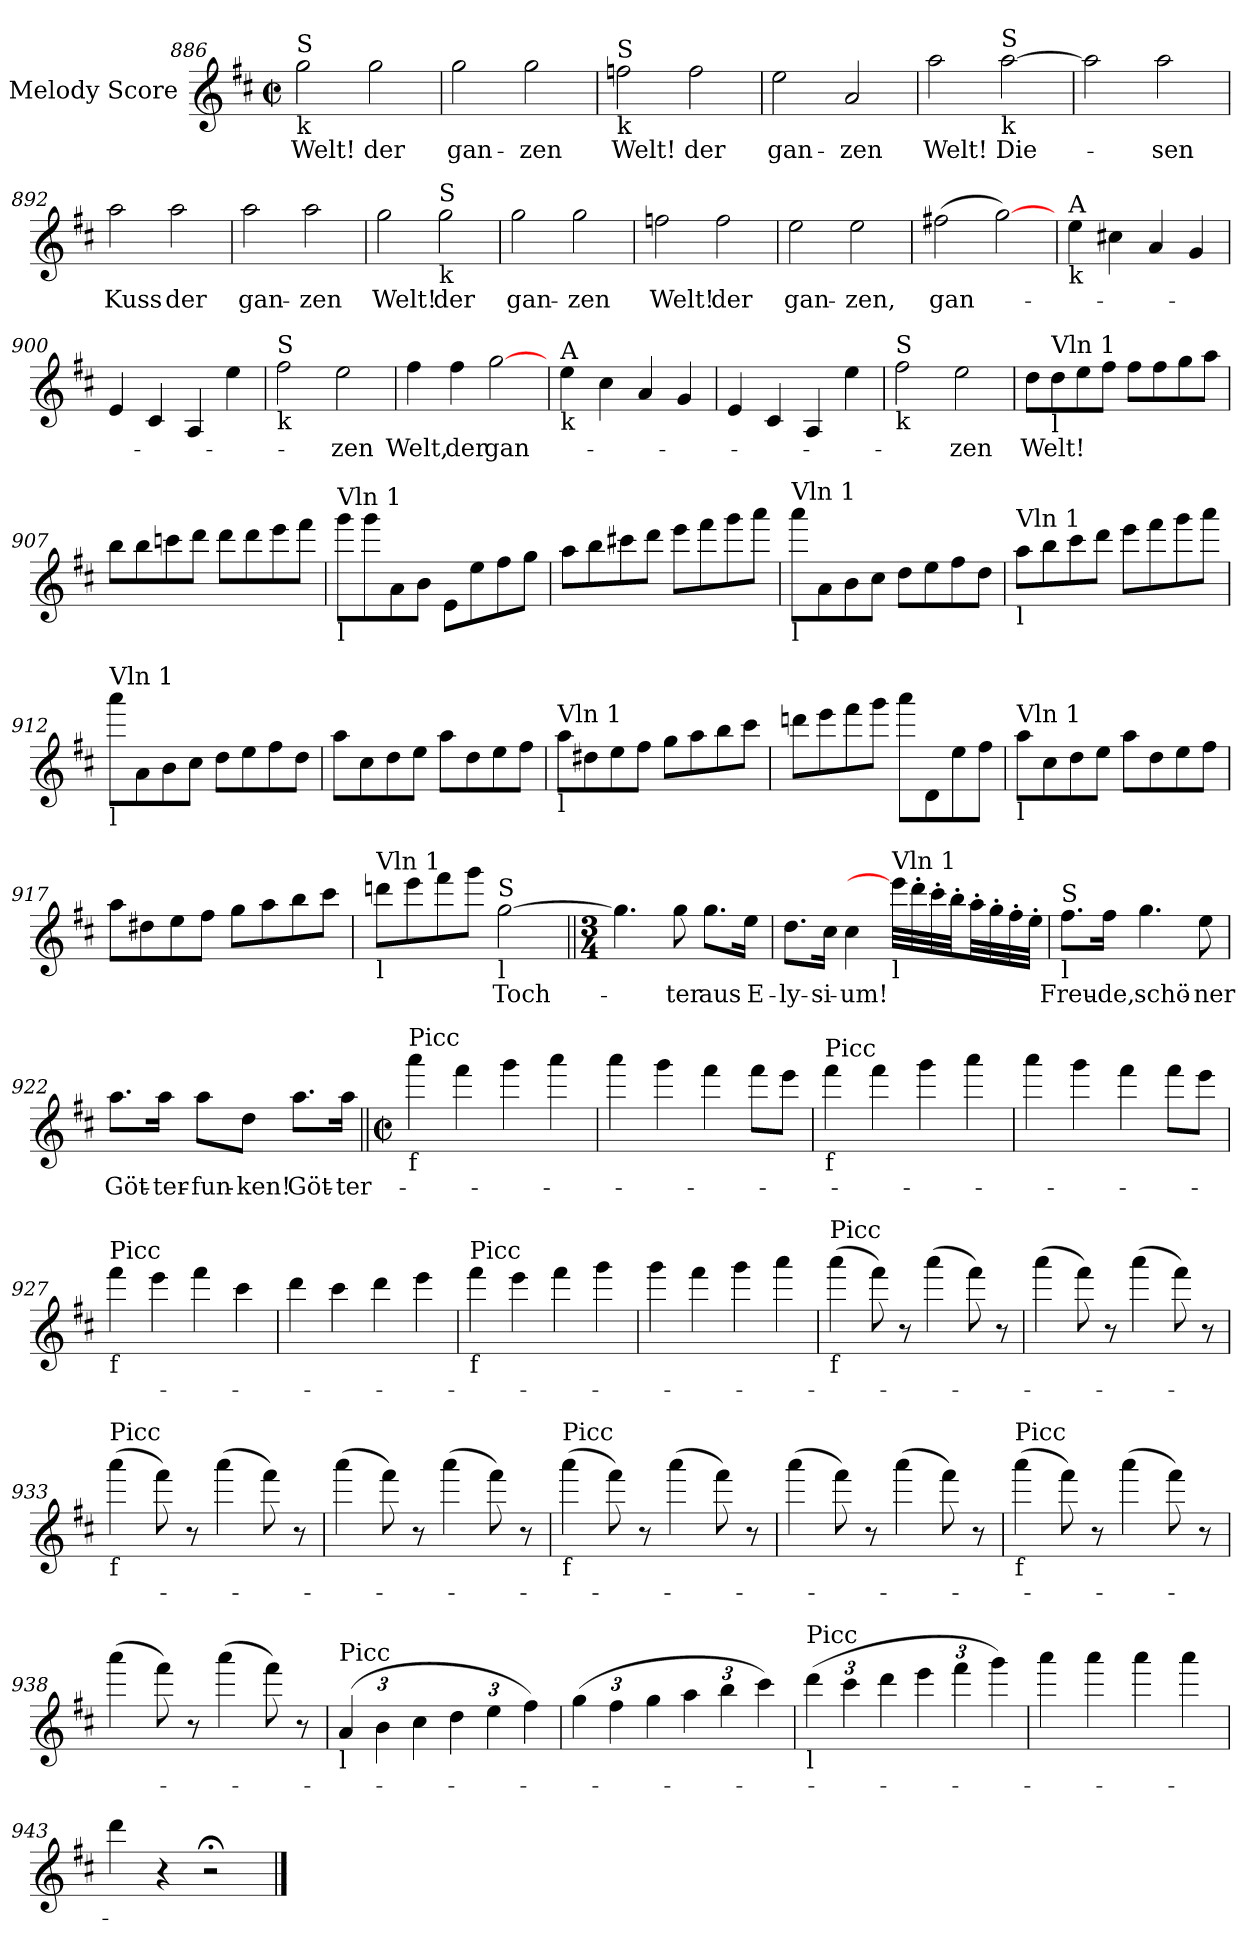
**kern	**text
*part1	*part1
*staff1	*staff1
*I"Melody Score	*
*clefG2	*
*k[f#c#]	*
*M2/2	*
*met(c|)	*
=886	=886
!LO:TX:a:t=S	!
!LO:TX:b:t=k	!
!	!LO:LY:b
2gg\	Welt!
!	!LO:LY:b
2gg\	der
=887	=887
!	!LO:LY:b
2gg\	gan-
!	!LO:LY:b
2gg\	-zen
=888	=888
!LO:TX:a:t=S	!
!LO:TX:b:t=k	!
!	!LO:LY:b
2ffn\	Welt!
!	!LO:LY:b
2ff\	der
=889	=889
!	!LO:LY:b
2ee\	gan-
!	!LO:LY:b
2a/	-zen
=890	=890
!	!LO:LY:b
2aa\	Welt!
!LO:TX:a:t=S	!
!LO:TX:b:t=k	!
!	!LO:LY:b
[2aa\	Die-
=891	=891
2aa\]	.
!	!LO:LY:b
2aa\	-sen
=892	=892
!	!LO:LY:b
2aa\	Kuss
!	!LO:LY:b
2aa\	der
=893	=893
!	!LO:LY:b
2aa\	gan-
!	!LO:LY:b
2aa\	-zen
=894	=894
!	!LO:LY:b
2gg\	Welt!
!LO:TX:a:t=S	!
!LO:TX:b:t=k	!
!	!LO:LY:b
2gg\	der
=895	=895
!	!LO:LY:b
2gg\	gan-
!	!LO:LY:b
2gg\	-zen
=896	=896
!	!LO:LY:b
2ffn\	Welt!
!	!LO:LY:b
2ff\	der
=897	=897
!	!LO:LY:b
2ee\	gan-
!	!LO:LY:b
2ee\	-zen,
=898	=898
!	!LO:LY:b
(2ff#X\	gan-
[2gg\)	.
=899	=899
!LO:TX:a:t=A	!
!LO:TX:b:t=k	!
4ee\	.
4cc#X\	.
4a/	.
4g/	.
=900	=900
4e/	.
4c#/	.
4A/	.
4ee\	.
=901	=901
!LO:TX:a:t=S	!
!LO:TX:b:t=k	!
2ff#\	.
!	!LO:LY:b
2ee\	-zen
=902	=902
!	!LO:LY:b
4ff#\	Welt,
!	!LO:LY:b
4ff#\	der
!	!LO:LY:b
[2gg\	gan-
=903	=903
!LO:TX:a:t=A	!
!LO:TX:b:t=k	!
4ee\	.
4cc#\	.
4a/	.
4g/	.
=904	=904
4e/	.
4c#/	.
4A/	.
4ee\	.
=905	=905
!LO:TX:a:t=S	!
!LO:TX:b:t=k	!
2ff#\	.
!	!LO:LY:b
2ee\	-zen
=906	=906
!	!LO:LY:b
8dd\L	Welt!
!LO:TX:a:t=Vln 1	!
!LO:TX:b:t=l	!
8dd\	.
8ee\	.
8ff#\J	.
8ff#\L	.
8ff#\	.
8gg\	.
8aa\J	.
=907	=907
8bb\L	.
8bb\	.
8cccn\	.
8ddd\J	.
8ddd\L	.
8ddd\	.
8eee\	.
8fff#\J	.
=908	=908
!LO:TX:a:t=Vln 1	!
!LO:TX:b:t=l	!
8ggg\L	.
8ggg\	.
8a\	.
8b\J	.
8e\L	.
8ee\	.
8ff#\	.
8gg\J	.
=909	=909
8aa\L	.
8bb\	.
8ccc#X\	.
8ddd\J	.
8eee\L	.
8fff#\	.
8ggg\	.
8aaa\J	.
=910	=910
!LO:TX:a:t=Vln 1	!
!LO:TX:b:t=l	!
8aaa\L	.
8a\	.
8b\	.
8cc#\J	.
8dd\L	.
8ee\	.
8ff#\	.
8dd\J	.
=911	=911
!LO:TX:a:t=Vln 1	!
!LO:TX:b:t=l	!
8aa\L	.
8bb\	.
8ccc#\	.
8ddd\J	.
8eee\L	.
8fff#\	.
8ggg\	.
8aaa\J	.
=912	=912
!LO:TX:a:t=Vln 1	!
!LO:TX:b:t=l	!
8aaa\L	.
8a\	.
8b\	.
8cc#\J	.
8dd\L	.
8ee\	.
8ff#\	.
8dd\J	.
=913	=913
8aa\L	.
8cc#\	.
8dd\	.
8ee\J	.
8aa\L	.
8dd\	.
8ee\	.
8ff#\J	.
=914	=914
!LO:TX:a:t=Vln 1	!
!LO:TX:b:t=l	!
8aa\L	.
8dd#X\	.
8ee\	.
8ff#\J	.
8gg\L	.
8aa\	.
8bb\	.
8ccc#\J	.
=915	=915
8dddn\L	.
8eee\	.
8fff#\	.
8ggg\J	.
8aaa\L	.
8d\	.
8ee\	.
8ff#\J	.
=916	=916
!LO:TX:a:t=Vln 1	!
!LO:TX:b:t=l	!
8aa\L	.
8cc#\	.
8dd\	.
8ee\J	.
8aa\L	.
8dd\	.
8ee\	.
8ff#\J	.
=917	=917
8aa\L	.
8dd#X\	.
8ee\	.
8ff#\J	.
8gg\L	.
8aa\	.
8bb\	.
8ccc#\J	.
=918	=918
!LO:TX:a:t=Vln 1	!
!LO:TX:b:t=l	!
8dddn\L	.
8eee\	.
8fff#\	.
8ggg\J	.
!LO:TX:a:t=S	!
!LO:TX:b:t=l	!
!	!LO:LY:b
[2gg\	Toch-
=919||	=919||
*M3/4	*
*MM60	*
4.gg\]	.
!	!LO:LY:b
8gg\	-ter
!	!LO:LY:b
8.gg\L	aus
!	!LO:LY:b
16ee\Jk	E-
=920	=920
!	!LO:LY:b
8.dd\L	-ly-
!	!LO:LY:b
16cc#\Jk	-si-
!	!LO:LY:b
4cc#\	-um!
!LO:TX:a:t=Vln 1	!
!LO:TX:b:t=l	!
32eee\LLL]	.
32ddd'\	.
32ccc#'\	.
32bb'\JJ	.
32aa'\LL	.
32gg'\	.
32ff#'\	.
32ee'\JJJ	.
=921	=921
!LO:TX:a:t=S	!
!LO:TX:b:t=l	!
!	!LO:LY:b
8.ff#\L	Freu-
!	!LO:LY:b
16ff#\Jk	-de,
!	!LO:LY:b
4.gg\	schö-
!	!LO:LY:b
8ee\	-ner
=922	=922
!	!LO:LY:b
8.aa\L	Göt-
!	!LO:LY:b
16aa\Jk	-ter-
!	!LO:LY:b
8aa\L	-fun-
!	!LO:LY:b
8dd\J	-ken!
!	!LO:LY:b
8.aa\L	Göt-
!	!LO:LY:b
16aa\Jk	-ter-
=923||	=923||
*M2/2	*
*met(c|)	*
!LO:TX:a:t=Picc	!
!LO:TX:b:t=f	!
4aaa\	.
4fff#\	.
4ggg\	.
4aaa\	.
=924	=924
4aaa\	.
4ggg\	.
4fff#\	.
8fff#\L	.
8eee\J	.
=925	=925
!LO:TX:a:t=Picc	!
!LO:TX:b:t=f	!
4fff#\	.
4fff#\	.
4ggg\	.
4aaa\	.
=926	=926
4aaa\	.
4ggg\	.
4fff#\	.
8fff#\L	.
8eee\J	.
=927	=927
!LO:TX:a:t=Picc	!
!LO:TX:b:t=f	!
4fff#\	.
4eee\	.
4fff#\	.
4ccc#\	.
=928	=928
4ddd\	.
4ccc#\	.
4ddd\	.
4eee\	.
=929	=929
!LO:TX:a:t=Picc	!
!LO:TX:b:t=f	!
4fff#\	.
4eee\	.
4fff#\	.
4ggg\	.
=930	=930
4ggg\	.
4fff#\	.
4ggg\	.
4aaa\	.
=931	=931
!LO:TX:a:t=Picc	!
!LO:TX:b:t=f	!
(4aaa\	.
8fff#\)	.
8r	.
(4aaa\	.
8fff#\)	.
8r	.
=932	=932
(4aaa\	.
8fff#\)	.
8r	.
(4aaa\	.
8fff#\)	.
8r	.
=933	=933
!LO:TX:a:t=Picc	!
!LO:TX:b:t=f	!
(4aaa\	.
8fff#\)	.
8r	.
(4aaa\	.
8fff#\)	.
8r	.
=934	=934
(4aaa\	.
8fff#\)	.
8r	.
(4aaa\	.
8fff#\)	.
8r	.
=935	=935
!LO:TX:a:t=Picc	!
!LO:TX:b:t=f	!
(4aaa\	.
8fff#\)	.
8r	.
(4aaa\	.
8fff#\)	.
8r	.
=936	=936
(4aaa\	.
8fff#\)	.
8r	.
(4aaa\	.
8fff#\)	.
8r	.
=937	=937
!LO:TX:a:t=Picc	!
!LO:TX:b:t=f	!
(4aaa\	.
8fff#\)	.
8r	.
(4aaa\	.
8fff#\)	.
8r	.
=938	=938
(4aaa\	.
8fff#\)	.
8r	.
(4aaa\	.
8fff#\)	.
8r	.
=939	=939
*Xbrackettup	*
!LO:TX:a:t=Picc	!
!LO:TX:b:t=l	!
(6a/	.
6b\	.
6cc#\	.
6dd\	.
6ee\	.
6ff#\)	.
=940	=940
(6gg\	.
6ff#\	.
6gg\	.
6aa\	.
6bb\	.
6ccc#\)	.
=941	=941
!LO:TX:a:t=Picc	!
!LO:TX:b:t=l	!
(6ddd\	.
6ccc#\	.
6ddd\	.
6eee\	.
6fff#\	.
6ggg\)	.
=942	=942
4aaa\	.
4aaa\	.
4aaa\	.
4aaa\	.
=943	=943
4ddd\	.
4r	.
2r;<	.
==	==
*-	*-
